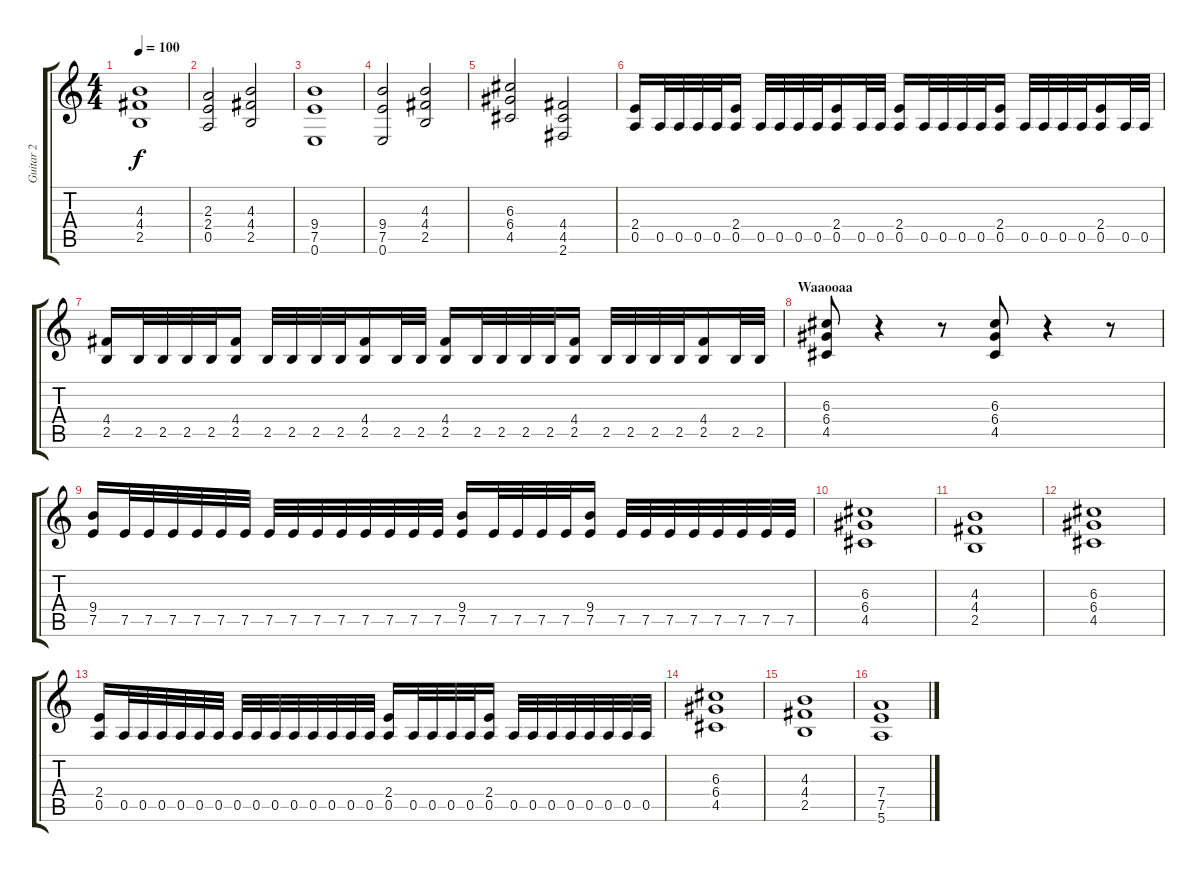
\track ("Guitar 2" "Guitar 2") {instrument distortionguitar}
\staff {score tabs}
\tuning (E4 B3 G3 D3 A2 E2) {hide}
\ts (4 4)
\tempo 100
\clef g2
\ks c
(4.3 4.4 2.5).1{dy f} |
(2.3 2.4 0.5).2 (4.3 4.4 2.5).2 |
(9.4 7.5 0.6).1 |
(9.4 7.5 0.6).2 (4.3 4.4 2.5).2 |
(6.3 6.4 4.5).2 (4.4 4.5 2.6).2 |
(2.4 0.5).16 0.5.32 0.5.32 0.5.32 0.5.32 (2.4 0.5).16 0.5.32 0.5.32 0.5.32 0.5.32 (2.4 0.5).16 0.5.32 0.5.32 (2.4 0.5).16 0.5.32 0.5.32 0.5.32 0.5.32 (2.4 0.5).16 0.5.32 0.5.32 0.5.32 0.5.32 (2.4 0.5).16 0.5.32 0.5.32 |
(4.4 2.5).16 2.5.32 2.5.32 2.5.32 2.5.32 (4.4 2.5).16 2.5.32 2.5.32 2.5.32 2.5.32 (4.4 2.5).16 2.5.32 2.5.32 (4.4 2.5).16 2.5.32 2.5.32 2.5.32 2.5.32 (4.4 2.5).16 2.5.32 2.5.32 2.5.32 2.5.32 (4.4 2.5).16 2.5.32 2.5.32 |
\section ("" "Waaooaa")
(6.3 6.4 4.5).8 r.4 r.8 (6.3 6.4 4.5).8 r.4 r.8 |
(9.4 7.5).16 7.5.32 7.5.32 7.5.32 7.5.32 7.5.32 7.5.32 7.5.32 7.5.32 7.5.32 7.5.32 7.5.32 7.5.32 7.5.32 7.5.32 (9.4 7.5).16 7.5.32 7.5.32 7.5.32 7.5.32 (9.4 7.5).16 7.5.32 7.5.32 7.5.32 7.5.32 7.5.32 7.5.32 7.5.32 7.5.32 |
(6.3 6.4 4.5).1 |
(4.3 4.4 2.5).1 |
\section ("" "")
(6.3 6.4 4.5).1 |
(2.4 0.5).16 0.5.32 0.5.32 0.5.32 0.5.32 0.5.32 0.5.32 0.5.32 0.5.32 0.5.32 0.5.32 0.5.32 0.5.32 0.5.32 0.5.32 (2.4 0.5).16 0.5.32 0.5.32 0.5.32 0.5.32 (2.4 0.5).16 0.5.32 0.5.32 0.5.32 0.5.32 0.5.32 0.5.32 0.5.32 0.5.32 |
(6.3 6.4 4.5).1 |
(4.3 4.4 2.5).1 |
\section ("" "")
(7.4 7.5 5.6).1
